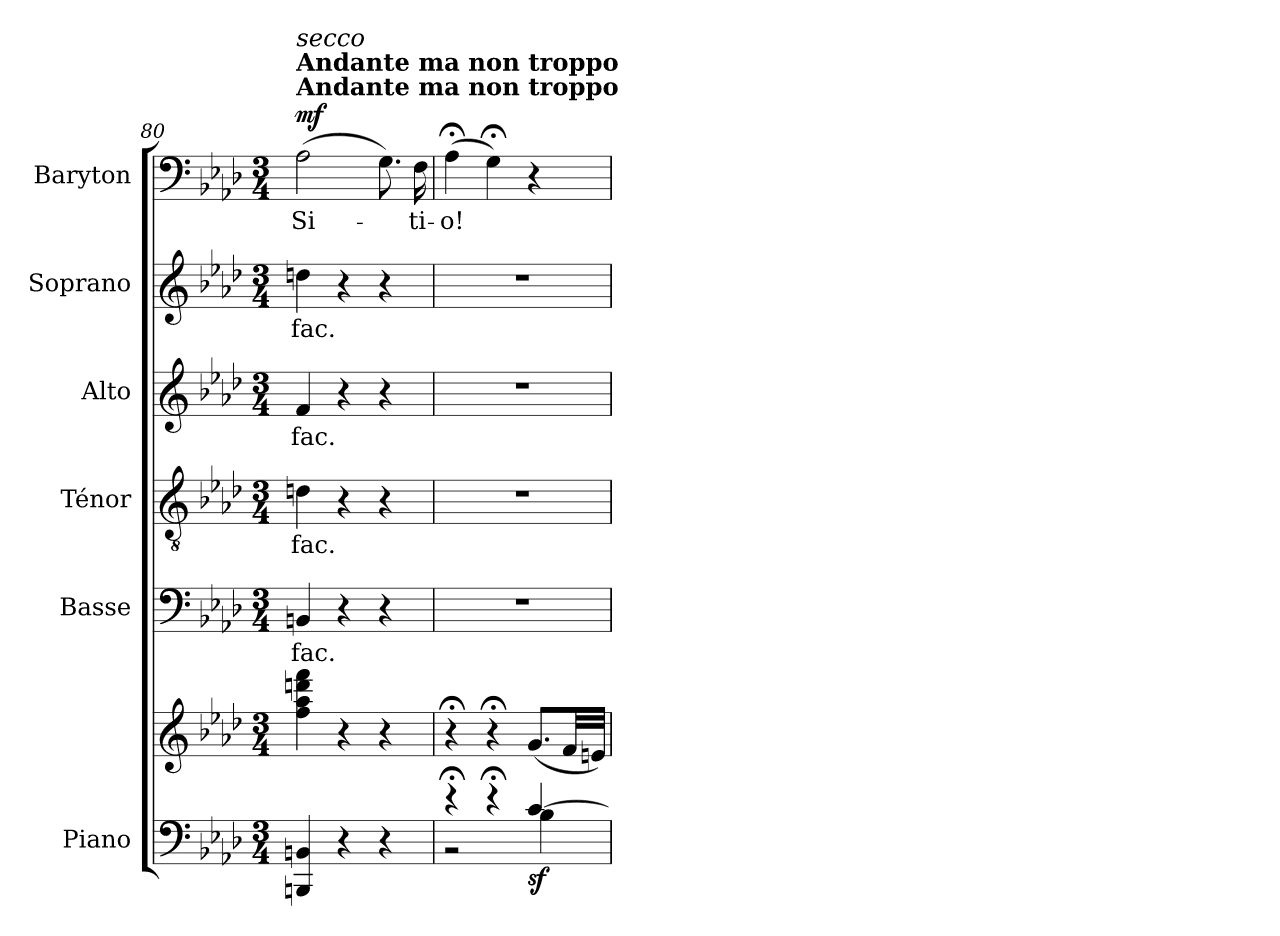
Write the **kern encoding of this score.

**kern	**kern	**dynam	**kern	**text	**kern	**text	**kern	**text	**kern	**text	**kern	**text	**dynam
*part6	*part6	*part6	*part5	*part5	*part4	*part4	*part3	*part3	*part2	*part2	*part1	*part1	*part1
*staff7	*staff6	*staff6/7	*staff5	*staff5	*staff4	*staff4	*staff3	*staff3	*staff2	*staff2	*staff1	*staff1	*staff1
*I"Piano	*	*	*I"Basse	*	*I"Ténor	*	*I"Alto	*	*I"Soprano	*	*I"Baryton	*	*
*I'Pno.	*	*	*I'B.	*	*I'T.	*	*I'Alt.	*	*I'So.	*	*I'Bar.	*	*
*clefF4	*clefG2	*	*clefF4	*	*clefGv2	*	*clefG2	*	*clefG2	*	*clefF4	*	*
*k[b-e-a-d-]	*k[b-e-a-d-]	*	*k[b-e-a-d-]	*	*k[b-e-a-d-]	*	*k[b-e-a-d-]	*	*k[b-e-a-d-]	*	*k[b-e-a-d-]	*	*
*M3/4	*M3/4	*	*M3/4	*	*M3/4	*	*M3/4	*	*M3/4	*	*M3/4	*	*
=80	=80	=80	=80	=80	=80	=80	=80	=80	=80	=80	=80	=80	=80
!	!	!	!	!	!	!	!	!	!	!	!LO:TX:a:B:t=Andante ma non troppo	!	!
!	!	!	!	!	!	!	!	!	!	!	!LO:TX:a:B:t=Andante ma non troppo	!	!
!	!	!	!	!	!	!	!	!	!	!	!LO:TX:a:i:t=secco	!	!
!	!	!	!	!LO:LY:b	!	!LO:LY:b	!	!LO:LY:b	!	!LO:LY:b	!	!LO:LY:b	!LO:DY:b
4BBBn/ 4BBn/	4ff\ 4aa-\ 4dddn\ 4fff\	.	4BBn/	fac.	4dn\	fac.	4f/	fac.	4ddn\	fac.	(2A-\	Si-	mf
4r	4r	.	4r	.	4r	.	4r	.	4r	.	.	.	.
4r	4r	.	4r	.	4r	.	4r	.	4r	.	8.G\)	.	.
!	!	!	!	!	!	!	!	!	!	!	!	!LO:LY:b	!
.	.	.	.	.	.	.	.	.	.	.	16F\	-ti-	.
!!LO:PB:g=z
=81	=81	=81	=81	=81	=81	=81	=81	=81	=81	=81	=81	=81	=81
*^	*	*	*	*	*	*	*	*	*	*	*	*	*
!	!	!	!	!	!	!	!	!	!	!	!	!	!LO:LY:b	!
4r;<	2r	4r;<	.	2.r	.	2.r	.	2.r	.	2.r	.	(4A-;<\	-o!	.
4r;<	.	4r;<	.	.	.	.	.	.	.	.	.	4G;<\)	.	.
!	!	!	!LO:DY:b=2	!	!	!	!	!	!	!	!	!	!	!
[4c/	4B-\	(8.g/L	sf	.	.	.	.	.	.	.	.	4r	.	.
.	.	32f/LL	.	.	.	.	.	.	.	.	.	.	.	.
.	.	32en/JJJ)	.	.	.	.	.	.	.	.	.	.	.	.
*v	*v	*	*	*	*	*	*	*	*	*	*	*	*	*
=	=	=	=	=	=	=	=	=	=	=	=	=	=
*-	*-	*-	*-	*-	*-	*-	*-	*-	*-	*-	*-	*-	*-
